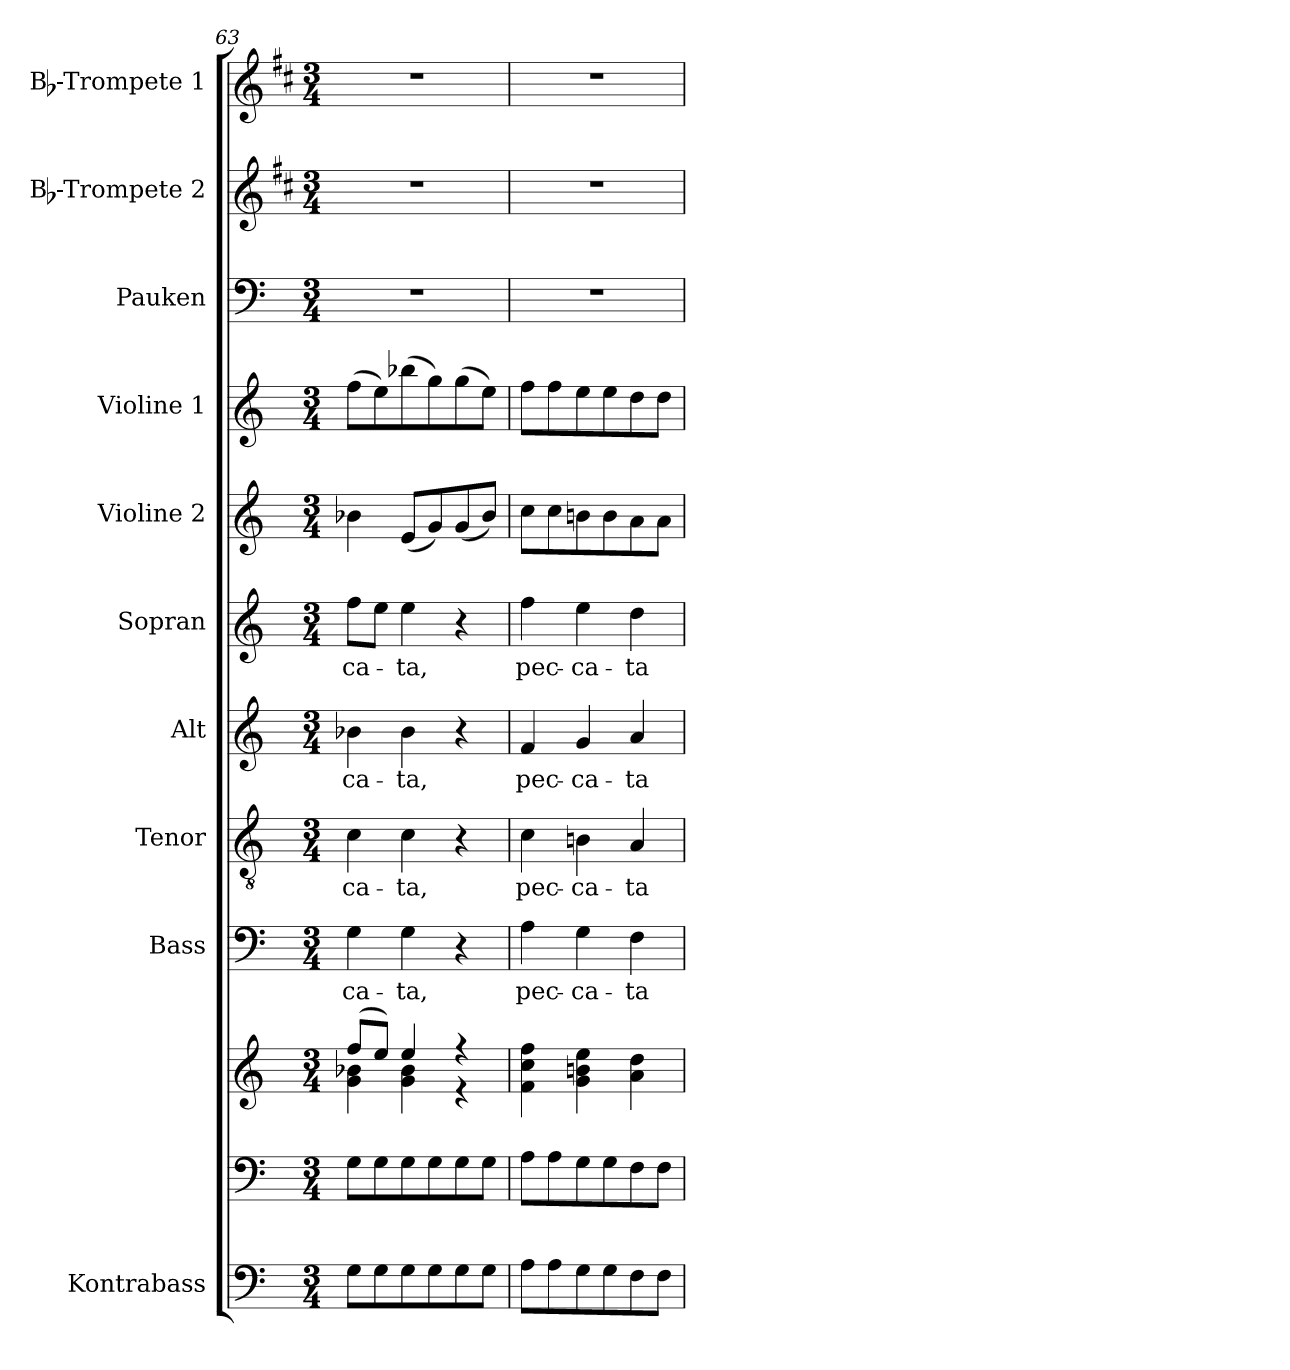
**kern	**kern	**kern	**kern	**text	**kern	**text	**kern	**text	**kern	**text	**kern	**kern	**kern	**kern	**kern
*part11	*part10	*part10	*part9	*part9	*part8	*part8	*part7	*part7	*part6	*part6	*part5	*part4	*part3	*part2	*part1
*staff12	*staff11	*staff10	*staff9	*staff9	*staff8	*staff8	*staff7	*staff7	*staff6	*staff6	*staff5	*staff4	*staff3	*staff2	*staff1
*I"Kontrabass	*	*	*I"Bass	*	*I"Tenor	*	*I"Alt	*	*I"Sopran	*	*I"Violine 2	*I"Violine 1	*I"Pauken	*I"Bb-Trompete 2	*I"Bb-Trompete 1
*I'Kb.	*	*	*I'B.	*	*I'T.	*	*I'A.	*	*I'S.	*	*I'Vl. 2	*I'Vl. 1	*I'Pk.	*I'Bb Trp. 2	*I'Bb Trp. 1
*clefF4	*clefF4	*clefG2	*clefF4	*	*clefGv2	*	*clefG2	*	*clefG2	*	*clefG2	*clefG2	*clefF4	*clefG2	*clefG2
*ITrd7c12	*	*	*	*	*	*	*	*	*	*	*	*	*	*ITrd1c2	*ITrd1c2
*k[]	*k[]	*k[]	*k[]	*	*k[]	*	*k[]	*	*k[]	*	*k[]	*k[]	*k[]	*k[]	*k[]
*C:	*C:	*C:	*C:	*	*C:	*	*C:	*	*C:	*	*C:	*C:	*C:	*C:	*C:
*M3/4	*M3/4	*M3/4	*M3/4	*	*M3/4	*	*M3/4	*	*M3/4	*	*M3/4	*M3/4	*M3/4	*M3/4	*M3/4
=63	=63	=63	=63	=63	=63	=63	=63	=63	=63	=63	=63	=63	=63	=63	=63
*	*	*^	*	*	*	*	*	*	*	*	*	*	*	*	*
!	!	!	!	!	!LO:LY:b	!	!LO:LY:b	!	!LO:LY:b	!	!LO:LY:b	!	!	!	!	!
8GG\L	8G\L	(>8ff/L	4g\ 4b-X\	4G\	-ca-	4c\	-ca-	4b-X\	-ca-	8ff\L	-ca-	4b-X\	(>8ff\L	2.r	2.r	2.r
8GG\	8G\	8ee/J)	.	.	.	.	.	.	.	8ee\J	.	.	8ee\)	.	.	.
!	!	!	!	!	!LO:LY:b	!	!LO:LY:b	!	!LO:LY:b	!	!LO:LY:b	!	!	!	!	!
8GG\	8G\	4ee/	4g\ 4b-\	4G\	-ta,	4c\	-ta,	4b-\	-ta,	4ee\	-ta,	(<8e/L	(>8bb-X\	.	.	.
8GG\	8G\	.	.	.	.	.	.	.	.	.	.	8g/)	8gg\)	.	.	.
8GG\	8G\	4r	4r	4r	.	4r	.	4r	.	4r	.	(<8g/	(>8gg\	.	.	.
8GG\J	8G\J	.	.	.	.	.	.	.	.	.	.	8b-/J)	8ee\J)	.	.	.
*	*	*v	*v	*	*	*	*	*	*	*	*	*	*	*	*	*
!!LO:PB:g=z
=64	=64	=64	=64	=64	=64	=64	=64	=64	=64	=64	=64	=64	=64	=64	=64
!	!	!	!	!LO:LY:b	!	!LO:LY:b	!	!LO:LY:b	!	!LO:LY:b	!	!	!	!	!
8AA\L	8A\L	4f\ 4cc\ 4ff\	4A\	pec-	4c\	pec-	4f/	pec-	4ff\	pec-	8cc\L	8ff\L	2.r	2.r	2.r
8AA\	8A\	.	.	.	.	.	.	.	.	.	8cc\	8ff\	.	.	.
!	!	!	!	!LO:LY:b	!	!LO:LY:b	!	!LO:LY:b	!	!LO:LY:b	!	!	!	!	!
8GG\	8G\	4g\ 4bn\ 4ee\	4G\	-ca-	4Bn\	-ca-	4g/	-ca-	4ee\	-ca-	8bn\	8ee\	.	.	.
8GG\	8G\	.	.	.	.	.	.	.	.	.	8b\	8ee\	.	.	.
!	!	!	!	!LO:LY:b	!	!LO:LY:b	!	!LO:LY:b	!	!LO:LY:b	!	!	!	!	!
8FF\	8F\	4a\ 4dd\	4F\	-ta	4A/	-ta	4a/	-ta	4dd\	-ta	8a\	8dd\	.	.	.
8FF\J	8F\J	.	.	.	.	.	.	.	.	.	8a\J	8dd\J	.	.	.
=	=	=	=	=	=	=	=	=	=	=	=	=	=	=	=
*-	*-	*-	*-	*-	*-	*-	*-	*-	*-	*-	*-	*-	*-	*-	*-
